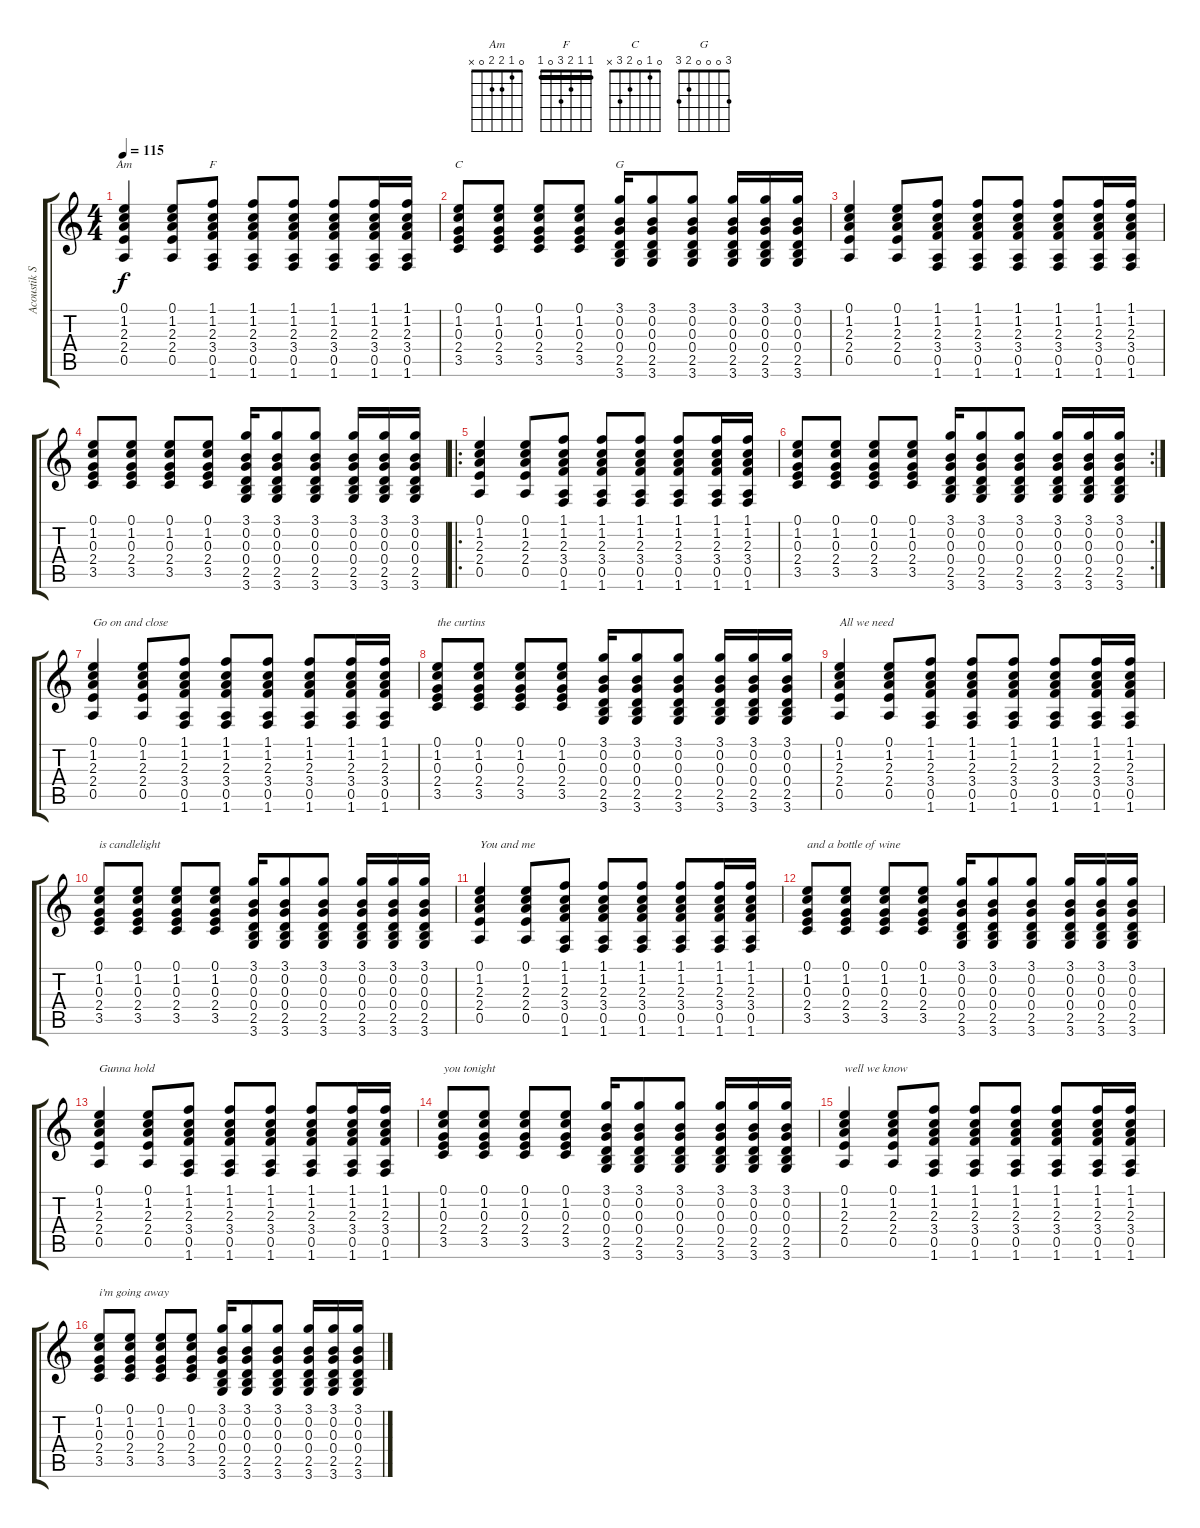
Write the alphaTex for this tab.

\track ("Acoustik Session" "Acoustik S") {instrument acousticguitarsteel}
\staff {score tabs}
\tuning (E4 B3 G3 D3 A2 E2) {hide}
\chord ("Am" 0 1 2 2 0 x)
\chord ("F" 1 1 2 3 0 1) {barre 1}
\chord ("C" 0 1 0 2 3 x)
\chord ("G" 3 0 0 0 2 3)
\ts (4 4)
\tempo 115
\clef g2
\ks c
(0.1 1.2 2.3 2.4 0.5).4{ch "Am" dy f instrument acousticguitarsteel} (0.1 1.2 2.3 2.4 0.5).8 (1.1 1.2 2.3 3.4 0.5 1.6).8{ch "F"} (1.1 1.2 2.3 3.4 0.5 1.6).8 (1.1 1.2 2.3 3.4 0.5 1.6).8 (1.1 1.2 2.3 3.4 0.5 1.6).8 (1.1 1.2 2.3 3.4 0.5 1.6).16 (1.1 1.2 2.3 3.4 0.5 1.6).16 |
(0.1 1.2 0.3 2.4 3.5).8{ch "C"} (0.1 1.2 0.3 2.4 3.5).8 (0.1 1.2 0.3 2.4 3.5).8 (0.1 1.2 0.3 2.4 3.5).8 (3.1 0.2 0.3 0.4 2.5 3.6).16{ch "G"} (3.1 0.2 0.3 0.4 2.5 3.6).8 (3.1 0.2 0.3 0.4 2.5 3.6).8 (3.1 0.2 0.3 0.4 2.5 3.6).16 (3.1 0.2 0.3 0.4 2.5 3.6).16 (3.1 0.2 0.3 0.4 2.5 3.6).16 |
(0.1 1.2 2.3 2.4 0.5).4 (0.1 1.2 2.3 2.4 0.5).8 (1.1 1.2 2.3 3.4 0.5 1.6).8 (1.1 1.2 2.3 3.4 0.5 1.6).8 (1.1 1.2 2.3 3.4 0.5 1.6).8 (1.1 1.2 2.3 3.4 0.5 1.6).8 (1.1 1.2 2.3 3.4 0.5 1.6).16 (1.1 1.2 2.3 3.4 0.5 1.6).16 |
(0.1 1.2 0.3 2.4 3.5).8 (0.1 1.2 0.3 2.4 3.5).8 (0.1 1.2 0.3 2.4 3.5).8 (0.1 1.2 0.3 2.4 3.5).8 (3.1 0.2 0.3 0.4 2.5 3.6).16 (3.1 0.2 0.3 0.4 2.5 3.6).8 (3.1 0.2 0.3 0.4 2.5 3.6).8 (3.1 0.2 0.3 0.4 2.5 3.6).16 (3.1 0.2 0.3 0.4 2.5 3.6).16 (3.1 0.2 0.3 0.4 2.5 3.6).16 |
\ro
(0.1 1.2 2.3 2.4 0.5).4 (0.1 1.2 2.3 2.4 0.5).8 (1.1 1.2 2.3 3.4 0.5 1.6).8 (1.1 1.2 2.3 3.4 0.5 1.6).8 (1.1 1.2 2.3 3.4 0.5 1.6).8 (1.1 1.2 2.3 3.4 0.5 1.6).8 (1.1 1.2 2.3 3.4 0.5 1.6).16 (1.1 1.2 2.3 3.4 0.5 1.6).16 |
\rc 2
(0.1 1.2 0.3 2.4 3.5).8 (0.1 1.2 0.3 2.4 3.5).8 (0.1 1.2 0.3 2.4 3.5).8 (0.1 1.2 0.3 2.4 3.5).8 (3.1 0.2 0.3 0.4 2.5 3.6).16 (3.1 0.2 0.3 0.4 2.5 3.6).8 (3.1 0.2 0.3 0.4 2.5 3.6).8 (3.1 0.2 0.3 0.4 2.5 3.6).16 (3.1 0.2 0.3 0.4 2.5 3.6).16 (3.1 0.2 0.3 0.4 2.5 3.6).16 |
(0.1 1.2 2.3 2.4 0.5).4{txt "Go on and close"} (0.1 1.2 2.3 2.4 0.5).8 (1.1 1.2 2.3 3.4 0.5 1.6).8 (1.1 1.2 2.3 3.4 0.5 1.6).8 (1.1 1.2 2.3 3.4 0.5 1.6).8 (1.1 1.2 2.3 3.4 0.5 1.6).8 (1.1 1.2 2.3 3.4 0.5 1.6).16 (1.1 1.2 2.3 3.4 0.5 1.6).16 |
(0.1 1.2 0.3 2.4 3.5).8{txt "the curtins"} (0.1 1.2 0.3 2.4 3.5).8 (0.1 1.2 0.3 2.4 3.5).8 (0.1 1.2 0.3 2.4 3.5).8 (3.1 0.2 0.3 0.4 2.5 3.6).16 (3.1 0.2 0.3 0.4 2.5 3.6).8 (3.1 0.2 0.3 0.4 2.5 3.6).8 (3.1 0.2 0.3 0.4 2.5 3.6).16 (3.1 0.2 0.3 0.4 2.5 3.6).16 (3.1 0.2 0.3 0.4 2.5 3.6).16 |
(0.1 1.2 2.3 2.4 0.5).4{txt "All we need "} (0.1 1.2 2.3 2.4 0.5).8 (1.1 1.2 2.3 3.4 0.5 1.6).8 (1.1 1.2 2.3 3.4 0.5 1.6).8 (1.1 1.2 2.3 3.4 0.5 1.6).8 (1.1 1.2 2.3 3.4 0.5 1.6).8 (1.1 1.2 2.3 3.4 0.5 1.6).16 (1.1 1.2 2.3 3.4 0.5 1.6).16 |
(0.1 1.2 0.3 2.4 3.5).8{txt "is candlelight"} (0.1 1.2 0.3 2.4 3.5).8 (0.1 1.2 0.3 2.4 3.5).8 (0.1 1.2 0.3 2.4 3.5).8 (3.1 0.2 0.3 0.4 2.5 3.6).16 (3.1 0.2 0.3 0.4 2.5 3.6).8 (3.1 0.2 0.3 0.4 2.5 3.6).8 (3.1 0.2 0.3 0.4 2.5 3.6).16 (3.1 0.2 0.3 0.4 2.5 3.6).16 (3.1 0.2 0.3 0.4 2.5 3.6).16 |
(0.1 1.2 2.3 2.4 0.5).4{txt "You and me"} (0.1 1.2 2.3 2.4 0.5).8 (1.1 1.2 2.3 3.4 0.5 1.6).8 (1.1 1.2 2.3 3.4 0.5 1.6).8 (1.1 1.2 2.3 3.4 0.5 1.6).8 (1.1 1.2 2.3 3.4 0.5 1.6).8 (1.1 1.2 2.3 3.4 0.5 1.6).16 (1.1 1.2 2.3 3.4 0.5 1.6).16 |
(0.1 1.2 0.3 2.4 3.5).8{txt "and a bottle of wine"} (0.1 1.2 0.3 2.4 3.5).8 (0.1 1.2 0.3 2.4 3.5).8 (0.1 1.2 0.3 2.4 3.5).8 (3.1 0.2 0.3 0.4 2.5 3.6).16 (3.1 0.2 0.3 0.4 2.5 3.6).8 (3.1 0.2 0.3 0.4 2.5 3.6).8 (3.1 0.2 0.3 0.4 2.5 3.6).16 (3.1 0.2 0.3 0.4 2.5 3.6).16 (3.1 0.2 0.3 0.4 2.5 3.6).16 |
(0.1 1.2 2.3 2.4 0.5).4{txt "Gunna hold"} (0.1 1.2 2.3 2.4 0.5).8 (1.1 1.2 2.3 3.4 0.5 1.6).8 (1.1 1.2 2.3 3.4 0.5 1.6).8 (1.1 1.2 2.3 3.4 0.5 1.6).8 (1.1 1.2 2.3 3.4 0.5 1.6).8 (1.1 1.2 2.3 3.4 0.5 1.6).16 (1.1 1.2 2.3 3.4 0.5 1.6).16 |
(0.1 1.2 0.3 2.4 3.5).8{txt "you tonight"} (0.1 1.2 0.3 2.4 3.5).8 (0.1 1.2 0.3 2.4 3.5).8 (0.1 1.2 0.3 2.4 3.5).8 (3.1 0.2 0.3 0.4 2.5 3.6).16 (3.1 0.2 0.3 0.4 2.5 3.6).8 (3.1 0.2 0.3 0.4 2.5 3.6).8 (3.1 0.2 0.3 0.4 2.5 3.6).16 (3.1 0.2 0.3 0.4 2.5 3.6).16 (3.1 0.2 0.3 0.4 2.5 3.6).16 |
(0.1 1.2 2.3 2.4 0.5).4{txt "well we know "} (0.1 1.2 2.3 2.4 0.5).8 (1.1 1.2 2.3 3.4 0.5 1.6).8 (1.1 1.2 2.3 3.4 0.5 1.6).8 (1.1 1.2 2.3 3.4 0.5 1.6).8 (1.1 1.2 2.3 3.4 0.5 1.6).8 (1.1 1.2 2.3 3.4 0.5 1.6).16 (1.1 1.2 2.3 3.4 0.5 1.6).16 |
(0.1 1.2 0.3 2.4 3.5).8{txt "i'm going away"} (0.1 1.2 0.3 2.4 3.5).8 (0.1 1.2 0.3 2.4 3.5).8 (0.1 1.2 0.3 2.4 3.5).8 (3.1 0.2 0.3 0.4 2.5 3.6).16 (3.1 0.2 0.3 0.4 2.5 3.6).8 (3.1 0.2 0.3 0.4 2.5 3.6).8 (3.1 0.2 0.3 0.4 2.5 3.6).16 (3.1 0.2 0.3 0.4 2.5 3.6).16 (3.1 0.2 0.3 0.4 2.5 3.6).16
